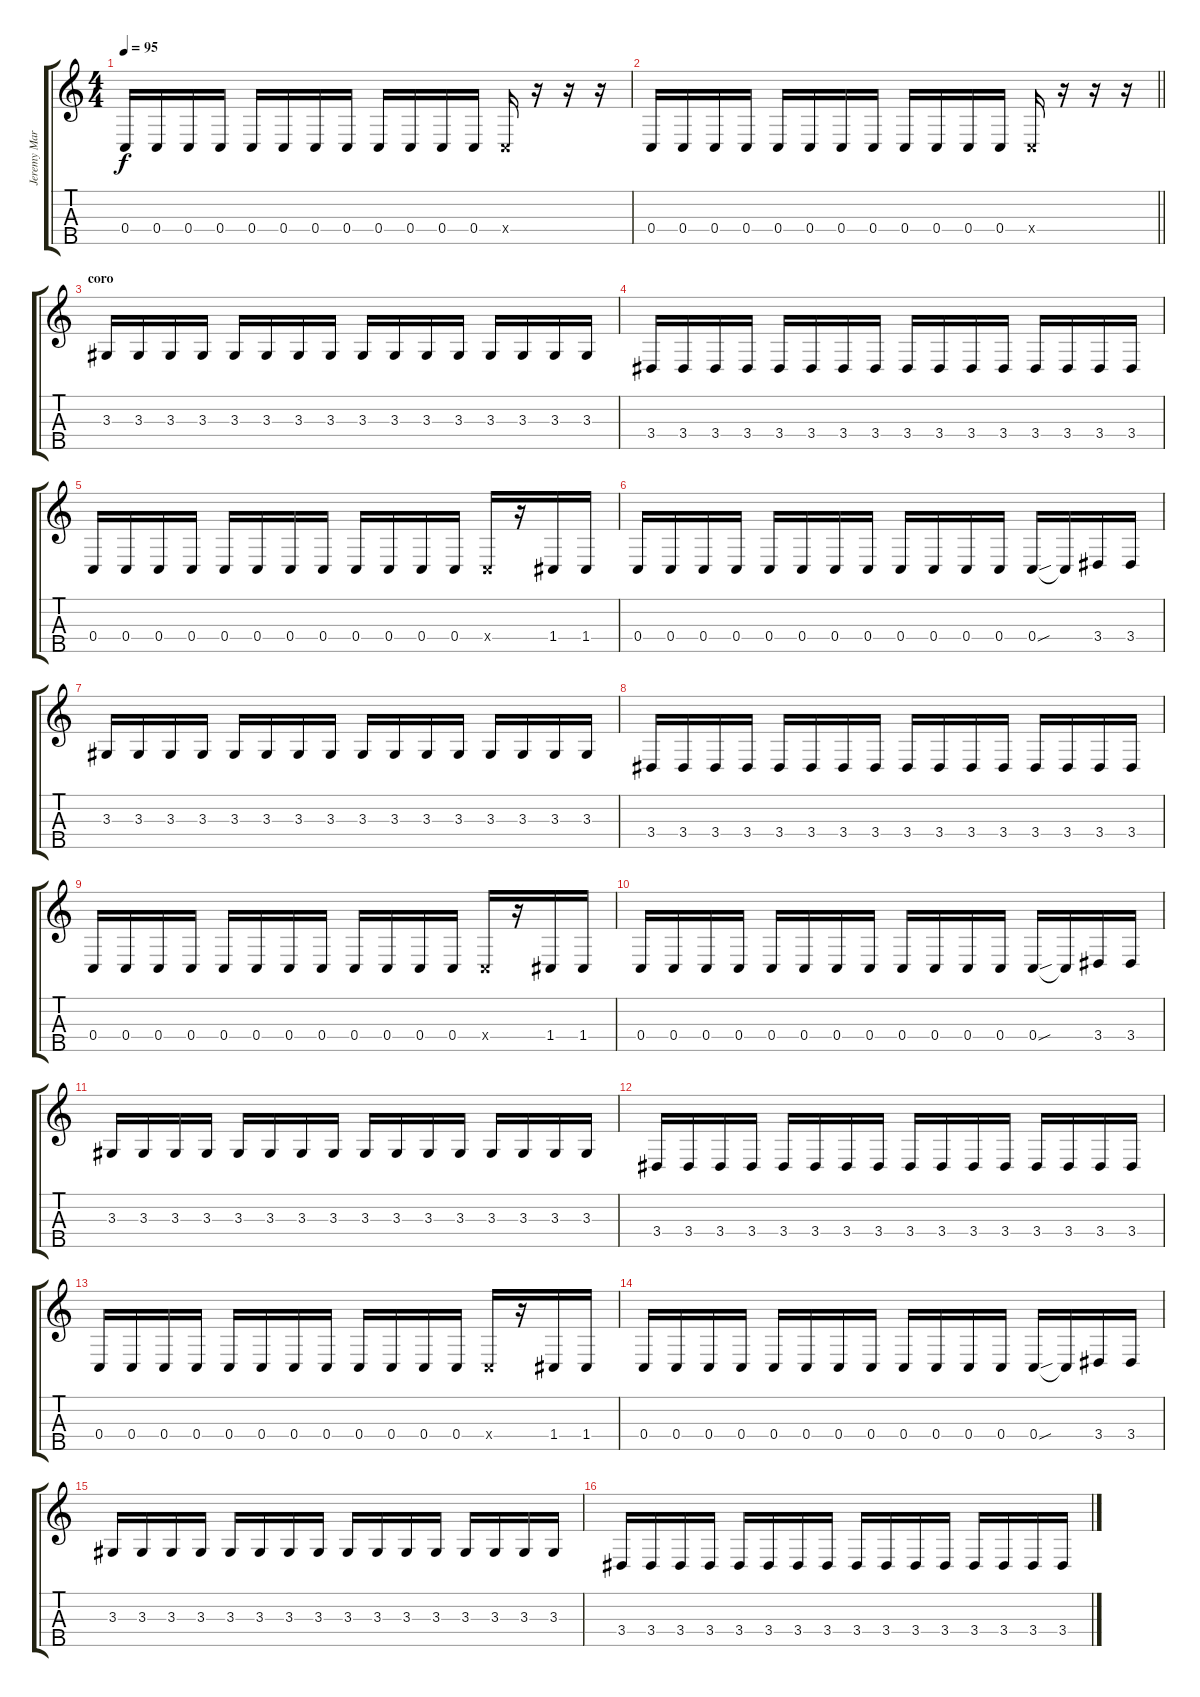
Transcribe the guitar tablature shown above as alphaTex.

\track ("Jeremy Marshall" "Jeremy Mar") {instrument electricbassfinger}
\staff {score tabs}
\tuning (Eb3 Bb2 F2 C2 G3) {hide}
\ts (4 4)
\tempo 95
\clef g2
\ks c
0.4.16{dy f} 0.4.16 0.4.16 0.4.16 0.4.16 0.4.16 0.4.16 0.4.16 0.4.16 0.4.16 0.4.16 0.4.16 0.4{x}.16 r.16 r.16 r.16 |
\barLineRight lightlight
0.4.16 0.4.16 0.4.16 0.4.16 0.4.16 0.4.16 0.4.16 0.4.16 0.4.16 0.4.16 0.4.16 0.4.16 0.4{x}.16 r.16 r.16 r.16 |
\section ("" "coro")
3.3.16 3.3.16 3.3.16 3.3.16 3.3.16 3.3.16 3.3.16 3.3.16 3.3.16 3.3.16 3.3.16 3.3.16 3.3.16 3.3.16 3.3.16 3.3.16 |
3.4.16 3.4.16 3.4.16 3.4.16 3.4.16 3.4.16 3.4.16 3.4.16 3.4.16 3.4.16 3.4.16 3.4.16 3.4.16 3.4.16 3.4.16 3.4.16 |
0.4.16 0.4.16 0.4.16 0.4.16 0.4.16 0.4.16 0.4.16 0.4.16 0.4.16 0.4.16 0.4.16 0.4.16 0.4{x}.16 r.16 1.4.16 1.4.16 |
0.4.16 0.4.16 0.4.16 0.4.16 0.4.16 0.4.16 0.4.16 0.4.16 0.4.16 0.4.16 0.4.16 0.4.16 0.4{sou}.16 0.4{t}.16 3.4.16 3.4.16 |
3.3.16 3.3.16 3.3.16 3.3.16 3.3.16 3.3.16 3.3.16 3.3.16 3.3.16 3.3.16 3.3.16 3.3.16 3.3.16 3.3.16 3.3.16 3.3.16 |
3.4.16 3.4.16 3.4.16 3.4.16 3.4.16 3.4.16 3.4.16 3.4.16 3.4.16 3.4.16 3.4.16 3.4.16 3.4.16 3.4.16 3.4.16 3.4.16 |
0.4.16 0.4.16 0.4.16 0.4.16 0.4.16 0.4.16 0.4.16 0.4.16 0.4.16 0.4.16 0.4.16 0.4.16 0.4{x}.16 r.16 1.4.16 1.4.16 |
0.4.16 0.4.16 0.4.16 0.4.16 0.4.16 0.4.16 0.4.16 0.4.16 0.4.16 0.4.16 0.4.16 0.4.16 0.4{sou}.16 0.4{t}.16 3.4.16 3.4.16 |
3.3.16 3.3.16 3.3.16 3.3.16 3.3.16 3.3.16 3.3.16 3.3.16 3.3.16 3.3.16 3.3.16 3.3.16 3.3.16 3.3.16 3.3.16 3.3.16 |
3.4.16 3.4.16 3.4.16 3.4.16 3.4.16 3.4.16 3.4.16 3.4.16 3.4.16 3.4.16 3.4.16 3.4.16 3.4.16 3.4.16 3.4.16 3.4.16 |
0.4.16 0.4.16 0.4.16 0.4.16 0.4.16 0.4.16 0.4.16 0.4.16 0.4.16 0.4.16 0.4.16 0.4.16 0.4{x}.16 r.16 1.4.16 1.4.16 |
0.4.16 0.4.16 0.4.16 0.4.16 0.4.16 0.4.16 0.4.16 0.4.16 0.4.16 0.4.16 0.4.16 0.4.16 0.4{sou}.16 0.4{t}.16 3.4.16 3.4.16 |
3.3.16 3.3.16 3.3.16 3.3.16 3.3.16 3.3.16 3.3.16 3.3.16 3.3.16 3.3.16 3.3.16 3.3.16 3.3.16 3.3.16 3.3.16 3.3.16 |
3.4.16 3.4.16 3.4.16 3.4.16 3.4.16 3.4.16 3.4.16 3.4.16 3.4.16 3.4.16 3.4.16 3.4.16 3.4.16 3.4.16 3.4.16 3.4.16
